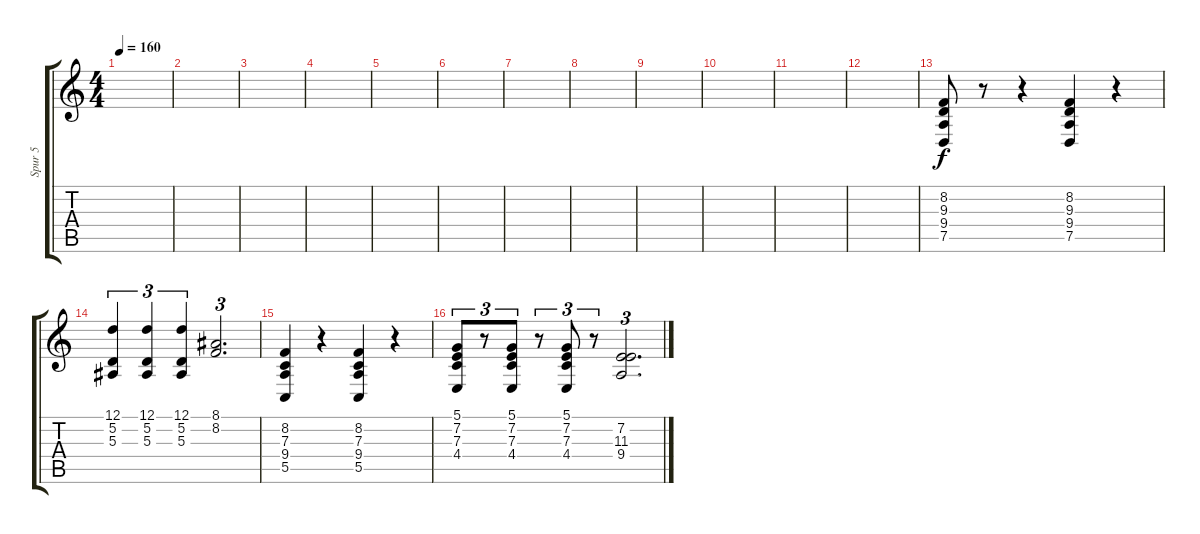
\track ("Spur 5" "Spur 5") {instrument stringensemble1}
\staff {score tabs}
\tuning (D4 A3 F3 C3 G2 D2) {hide}
\ts (4 4)
\tempo 160
\clef g2
\ks c
|
|
|
|
|
|
|
|
|
|
|
|
(8.2 9.3 9.4 7.5).8{dy f} r.8 r.4 (8.2 9.3 9.4 7.5).4 r.4 |
(12.1 5.2 5.3).4{tu (3 2)} (12.1 5.2 5.3).4{tu (3 2)} (12.1 5.2 5.3).4{tu (3 2)} (8.1 8.2).2{d tu (3 2)} |
(8.2 7.3 9.4 5.5).4 r.4 (8.2 7.3 9.4 5.5).4 r.4 |
(5.1 7.2 7.3 4.4).8{tu (3 2)} r.8{tu (3 2)} (5.1 7.2 7.3 4.4).8{tu (3 2)} r.8{tu (3 2)} (5.1 7.2 7.3 4.4).8{tu (3 2)} r.8{tu (3 2)} (7.2 11.3 9.4).2{d tu (3 2)}
